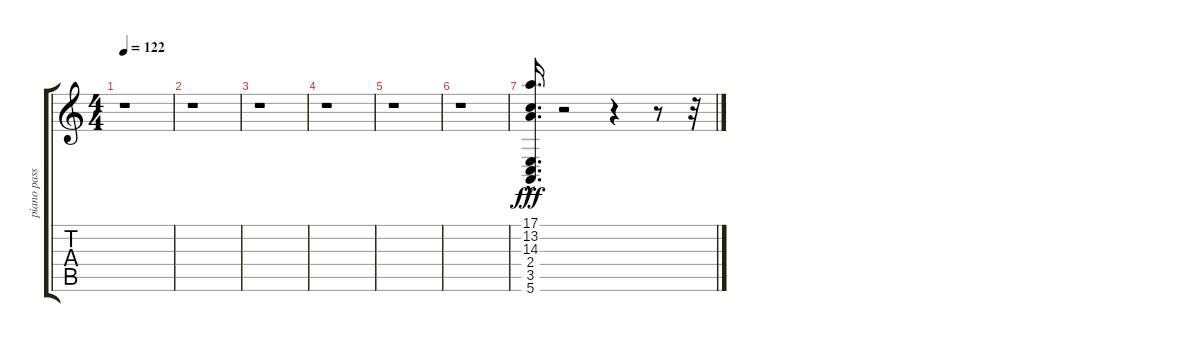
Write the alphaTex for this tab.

\track ("piano passage" "piano pass") {instrument brightacousticpiano}
\staff {score tabs}
\tuning (E4 B3 G3 D3 A2 E2) {hide}
\ts (4 4)
\tempo 122
\clef g2
\ks c
r.1{dy mp} |
r.1 |
r.1 |
r.1 |
r.1 |
r.1 |
(17.1{hac} 13.2 14.3 2.4 3.5 5.6{hac}).16{d dy fff} r.2 r.4 r.8 r.32
